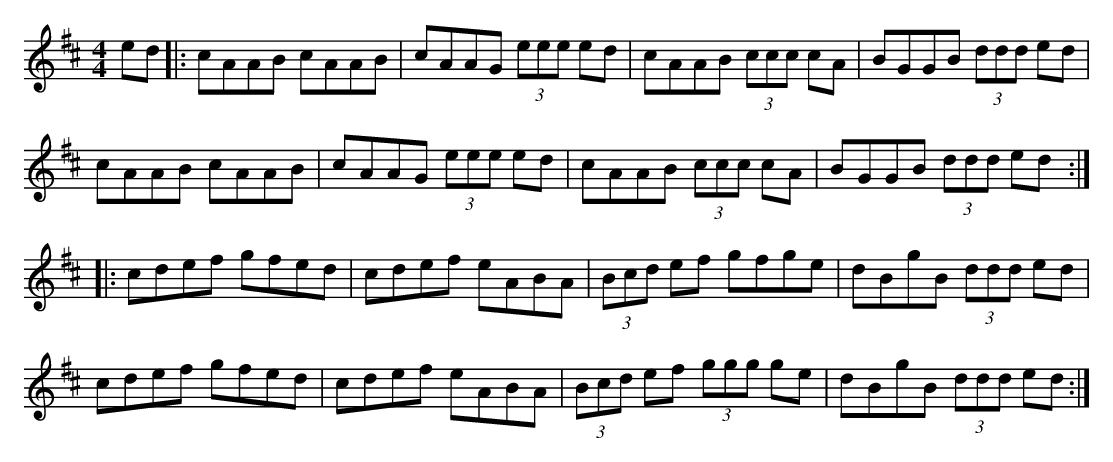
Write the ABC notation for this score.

X:1
M:4/4
K:D
ed|:cAAB cAAB|cAAG (3eee ed|cAAB (3ccc cA|BGGB (3ddd ed|
cAAB cAAB|cAAG (3eee ed|cAAB (3ccc cA|BGGB (3ddd ed:|
|:cdef gfed|cdef eABA|(3Bcd ef gfge|dBgB (3ddd ed|
cdef gfed|cdef eABA|(3Bcd ef (3ggg ge|dBgB (3ddd ed:|
